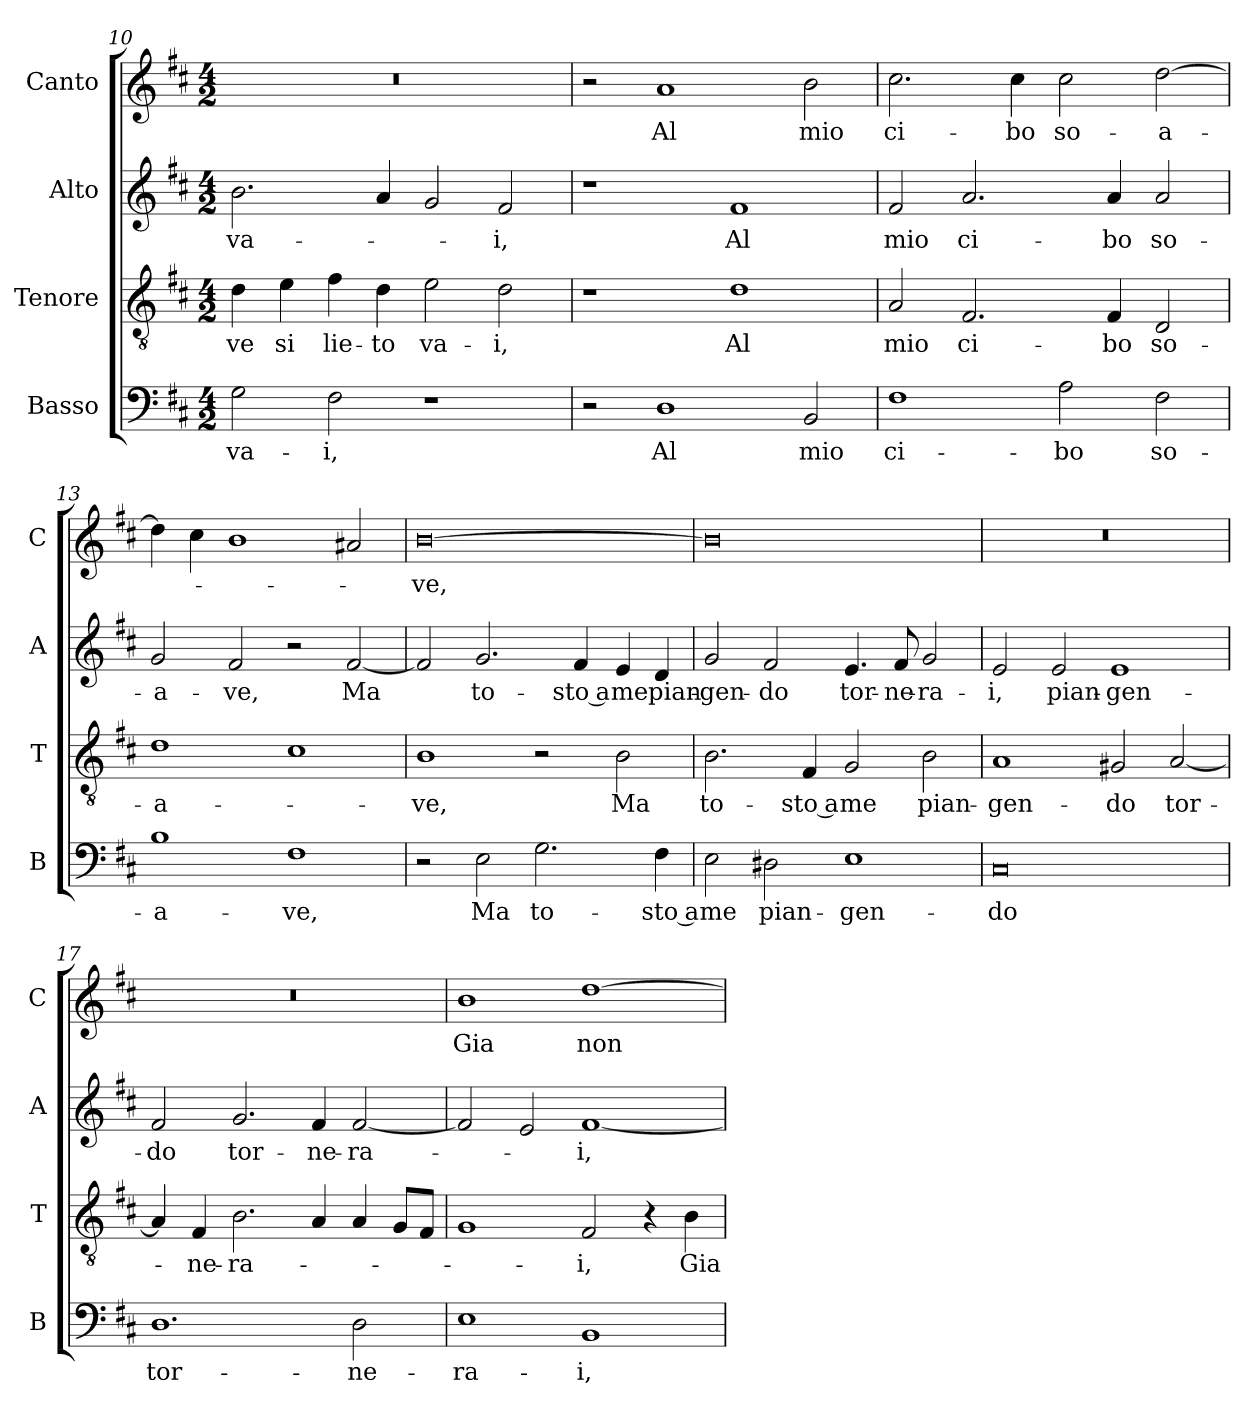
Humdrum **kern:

**kern	**text	**kern	**text	**kern	**text	**kern	**text
*part4	*part4	*part3	*part3	*part2	*part2	*part1	*part1
*staff4	*staff4	*staff3	*staff3	*staff2	*staff2	*staff1	*staff1
*I"Basso	*	*I"Tenore	*	*I"Alto	*	*I"Canto	*
*I'B	*	*I'T	*	*I'A	*	*I'C	*
*clefF4	*	*clefGv2	*	*clefG2	*	*clefG2	*
*k[f#c#]	*	*k[f#c#]	*	*k[f#c#]	*	*k[f#c#]	*
*D:	*	*D:	*	*D:	*	*D:	*
*M4/2	*	*M4/2	*	*M4/2	*	*M4/2	*
=10	=10	=10	=10	=10	=10	=10	=10
!	!LO:LY:b	!	!LO:LY:b	!	!LO:LY:b	!	!
2G\	va-	4d\	-ve	2.b\	va-	0r	.
!	!	!	!LO:LY:b	!	!	!	!
.	.	4e\	si	.	.	.	.
!	!LO:LY:b	!	!LO:LY:b	!	!	!	!
2F#\	-i,	4f#\	lie-	.	.	.	.
!	!	!	!LO:LY:b	!	!	!	!
.	.	4d\	-to	4a/	.	.	.
!	!	!	!LO:LY:b	!	!	!	!
1r	.	2e\	va-	2g/	.	.	.
!	!	!	!LO:LY:b	!	!LO:LY:b	!	!
.	.	2d\	-i,	2f#/	-i,	.	.
=11	=11	=11	=11	=11	=11	=11	=11
2r	.	1r	.	1r	.	2r	.
!	!LO:LY:b	!	!	!	!	!	!LO:LY:b
1D	Al	.	.	.	.	1a	Al
!	!	!	!LO:LY:b	!	!LO:LY:b	!	!
.	.	1d	Al	1f#	Al	.	.
!	!LO:LY:b	!	!	!	!	!	!LO:LY:b
2BB/	mio	.	.	.	.	2b\	mio
!!LO:PB:g=z
=12	=12	=12	=12	=12	=12	=12	=12
!	!LO:LY:b	!	!LO:LY:b	!	!LO:LY:b	!	!LO:LY:b
1F#	ci-	2A/	mio	2f#/	mio	2.cc#\	ci-
!	!	!	!LO:LY:b	!	!LO:LY:b	!	!
.	.	2.F#/	ci-	2.a/	ci-	.	.
!	!	!	!	!	!	!	!LO:LY:b
.	.	.	.	.	.	4cc#\	-bo
!	!LO:LY:b	!	!	!	!	!	!LO:LY:b
2A\	-bo	.	.	.	.	2cc#\	so-
!	!	!	!LO:LY:b	!	!LO:LY:b	!	!
.	.	4F#/	-bo	4a/	-bo	.	.
!	!LO:LY:b	!	!LO:LY:b	!	!LO:LY:b	!	!LO:LY:b
2F#\	so-	2D/	so-	2a/	so-	[2dd\	-a-
=13	=13	=13	=13	=13	=13	=13	=13
!	!LO:LY:b	!	!LO:LY:b	!	!LO:LY:b	!	!
1B	-a-	1d	-a-	2g/	-a-	4dd\]	.
.	.	.	.	.	.	4cc#\	.
!	!	!	!	!	!LO:LY:b	!	!
.	.	.	.	2f#/	-ve,	1b	.
!	!LO:LY:b	!	!	!	!	!	!
1F#	-ve,	1c#	.	2r	.	.	.
!	!	!	!	!	!LO:LY:b	!	!
.	.	.	.	[2f#/	Ma	2a#X/	.
=14	=14	=14	=14	=14	=14	=14	=14
!	!	!	!LO:LY:b	!	!	!	!LO:LY:b
2r	.	1B	-ve,	2f#/]	.	[0b	-ve,
!	!LO:LY:b	!	!	!	!LO:LY:b	!	!
2E\	Ma	.	.	2.g/	to-	.	.
!	!LO:LY:b	!	!	!	!	!	!
2.G\	to-	2r	.	.	.	.	.
!	!	!	!	!	!LO:LY:b	!	!
.	.	.	.	4f#/	-sto a	.	.
!	!	!	!LO:LY:b	!	!LO:LY:b	!	!
.	.	2B\	Ma	4e/	me	.	.
!	!LO:LY:b	!	!	!	!LO:LY:b	!	!
4F#\	-sto a	.	.	4d/	pian-	.	.
=15	=15	=15	=15	=15	=15	=15	=15
!	!LO:LY:b	!	!LO:LY:b	!	!LO:LY:b	!	!
2E\	me	2.B\	to-	2g/	-gen-	0b]	.
!	!LO:LY:b	!	!	!	!LO:LY:b	!	!
2D#X\	pian-	.	.	2f#/	-do	.	.
!	!	!	!LO:LY:b	!	!	!	!
.	.	4F#/	-sto a	.	.	.	.
!	!LO:LY:b	!	!LO:LY:b	!	!LO:LY:b	!	!
1E	-gen-	2G/	me	4.e/	tor-	.	.
!	!	!	!	!	!LO:LY:b	!	!
.	.	.	.	8f#/	-ne-	.	.
!	!	!	!LO:LY:b	!	!LO:LY:b	!	!
.	.	2B\	pian-	2g/	-ra-	.	.
!!LO:LB:g=z
=16	=16	=16	=16	=16	=16	=16	=16
!	!LO:LY:b	!	!LO:LY:b	!	!LO:LY:b	!	!
0C#	-do	1A	-gen-	2e/	-i,	0r	.
!	!	!	!	!	!LO:LY:b	!	!
.	.	.	.	2e/	pian-	.	.
!	!	!	!LO:LY:b	!	!LO:LY:b	!	!
.	.	2G#X/	-do	1e	-gen-	.	.
!	!	!	!LO:LY:b	!	!	!	!
.	.	[2A/	tor-	.	.	.	.
=17	=17	=17	=17	=17	=17	=17	=17
!	!LO:LY:b	!	!	!	!LO:LY:b	!	!
1.D	tor-	4A/]	.	2f#/	-do	0r	.
!	!	!	!LO:LY:b	!	!	!	!
.	.	4F#/	-ne-	.	.	.	.
!	!	!	!LO:LY:b	!	!LO:LY:b	!	!
.	.	2.B\	-ra-	2.g/	tor-	.	.
!	!	!	!	!	!LO:LY:b	!	!
.	.	4A/	.	4f#/	-ne-	.	.
!	!LO:LY:b	!	!	!	!LO:LY:b	!	!
2D\	-ne-	4A/	.	[2f#/	-ra-	.	.
.	.	8G/L	.	.	.	.	.
.	.	8F#/J	.	.	.	.	.
=18	=18	=18	=18	=18	=18	=18	=18
!	!LO:LY:b	!	!	!	!	!	!LO:LY:b
1E	-ra-	1G	.	2f#/]	.	1b	Gia
.	.	.	.	2e/	.	.	.
!	!LO:LY:b	!	!LO:LY:b	!	!LO:LY:b	!	!LO:LY:b
1BB	-i,	2F#/	-i,	[1f#	-i,	[1dd	non
.	.	4r	.	.	.	.	.
!	!	!	!LO:LY:b	!	!	!	!
.	.	4B\	Gia	.	.	.	.
=	=	=	=	=	=	=	=
*-	*-	*-	*-	*-	*-	*-	*-
